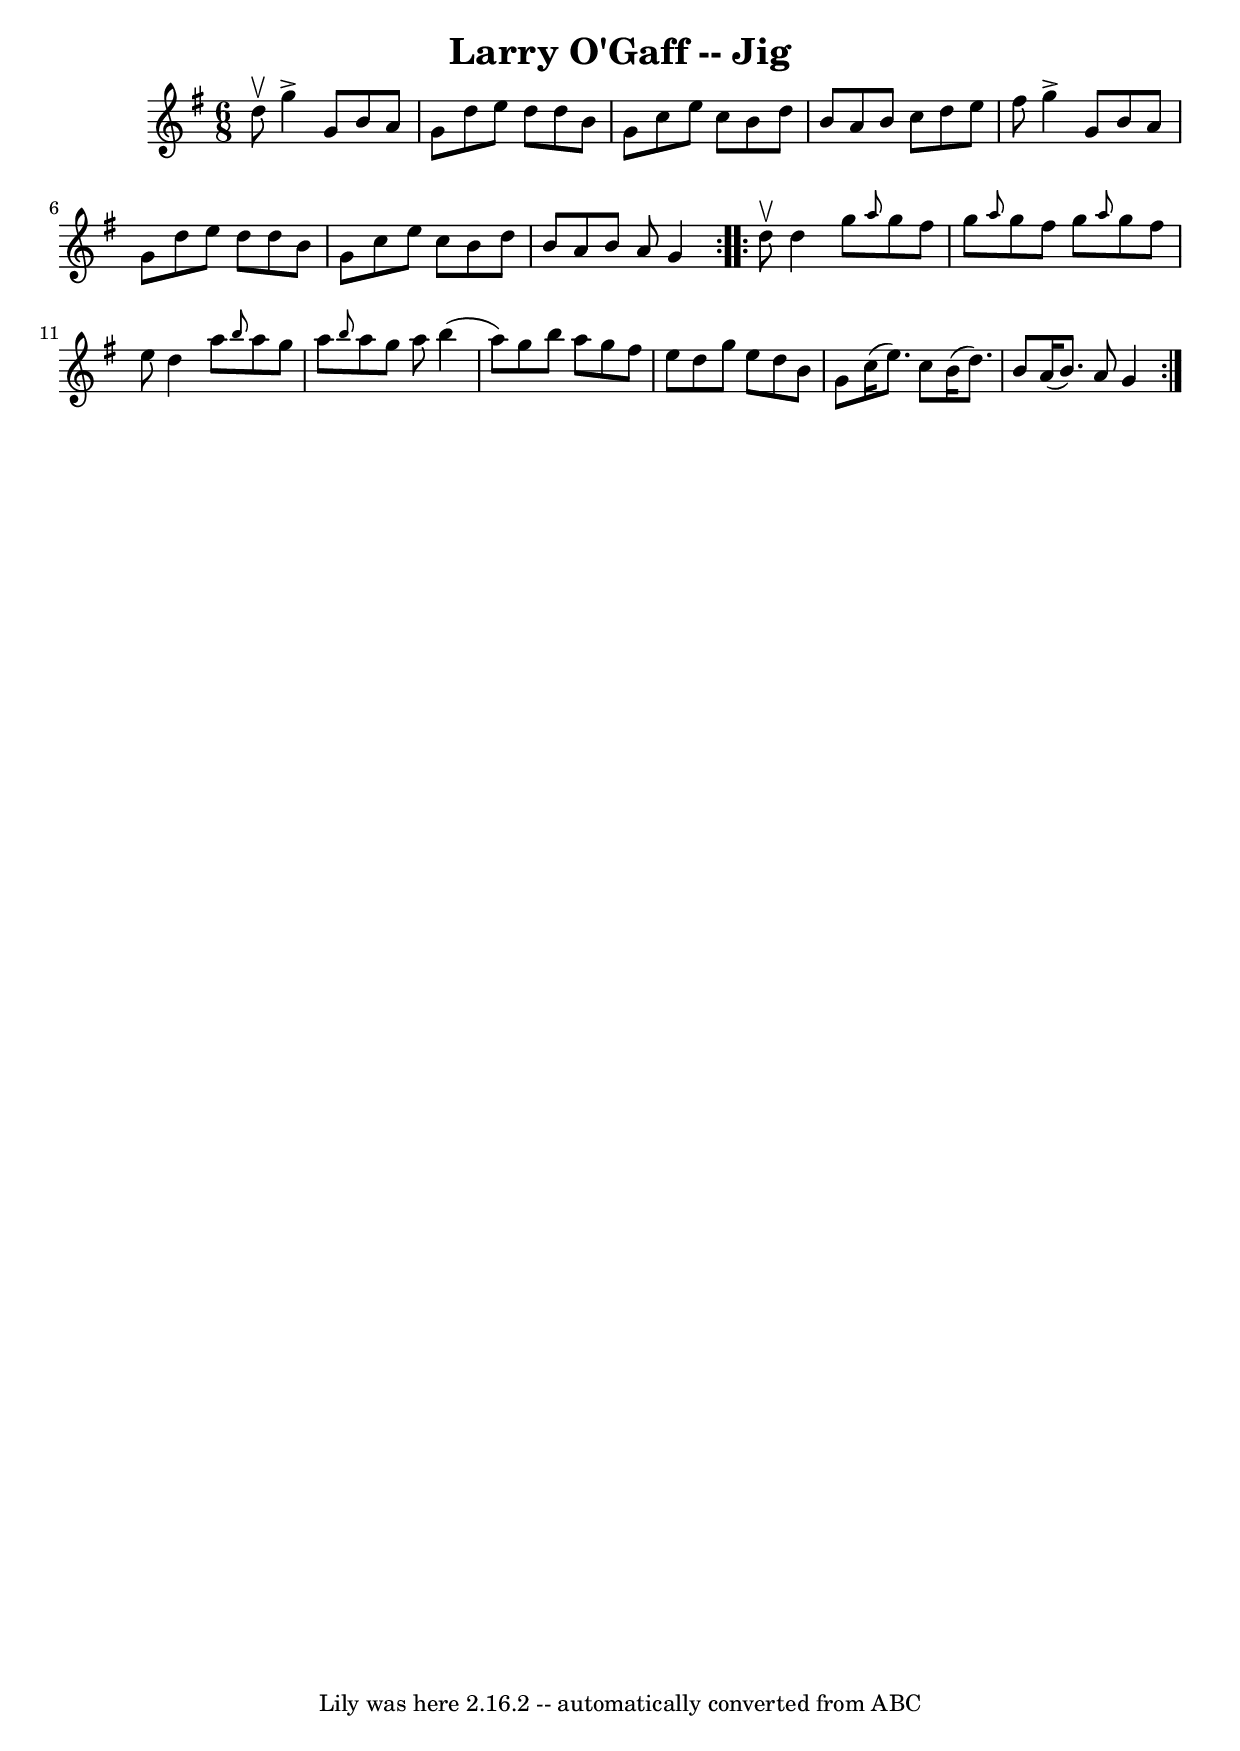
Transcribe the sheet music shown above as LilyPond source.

\version "2.7.40"
\include "Mammoth.ily"
\header {
	%% book = "Ryan's Mammoth Collection"
	crossRefNumber = "1"
	footnotes = "\\\\89 466"
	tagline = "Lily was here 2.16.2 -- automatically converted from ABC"
	title = "Larry O'Gaff -- Jig"
}
voicedefault =  {


\repeat volta 2 {
\time 6/8 \key g \major d''8^\upbow |
 g''4^\accent g'8 b'8  
 a'8 g'8    |
 d''8 e''8 d''8 d''8 b'8 g'8    
|
 c''8 e''8 c''8 b'8 d''8 b'8    |
 a'8 b'8  
 c''8 d''8 e''8 fis''8    |
 g''4^\accent g'8 b'8    
a'8 g'8    |
 d''8 e''8 d''8 d''8 b'8 g'8    |
 
 c''8 e''8 c''8 b'8 d''8 b'8    |
 a'8 b'8 a'8    
g'4  }     \repeat volta 2 { d''8^\upbow |
 d''4 g''8  
\grace { a''8  } g''8 fis''8 g''8    |
 \grace { a''8  }   
g''8 fis''8 g''8  \grace { a''8  } g''8 fis''8 e''8    
|
 d''4 a''8  \grace { b''8  } a''8 g''8 a''8    |
 
\grace { b''8  } a''8 g''8 a''8 b''4 (a''8)   |
     
g''8 b''8 a''8 g''8 fis''8 e''8    |
 d''8 g''8    
e''8 d''8 b'8 g'8    |
 c''16 (e''8.) c''8 b'16 (
d''8.) b'8    |
 a'16 (b'8.) a'8 g'4    }   
}

\score{
    <<

	\context Staff="default"
	{
	    \voicedefault 
	}

    >>
	\layout {
	}
	\midi {}
}
